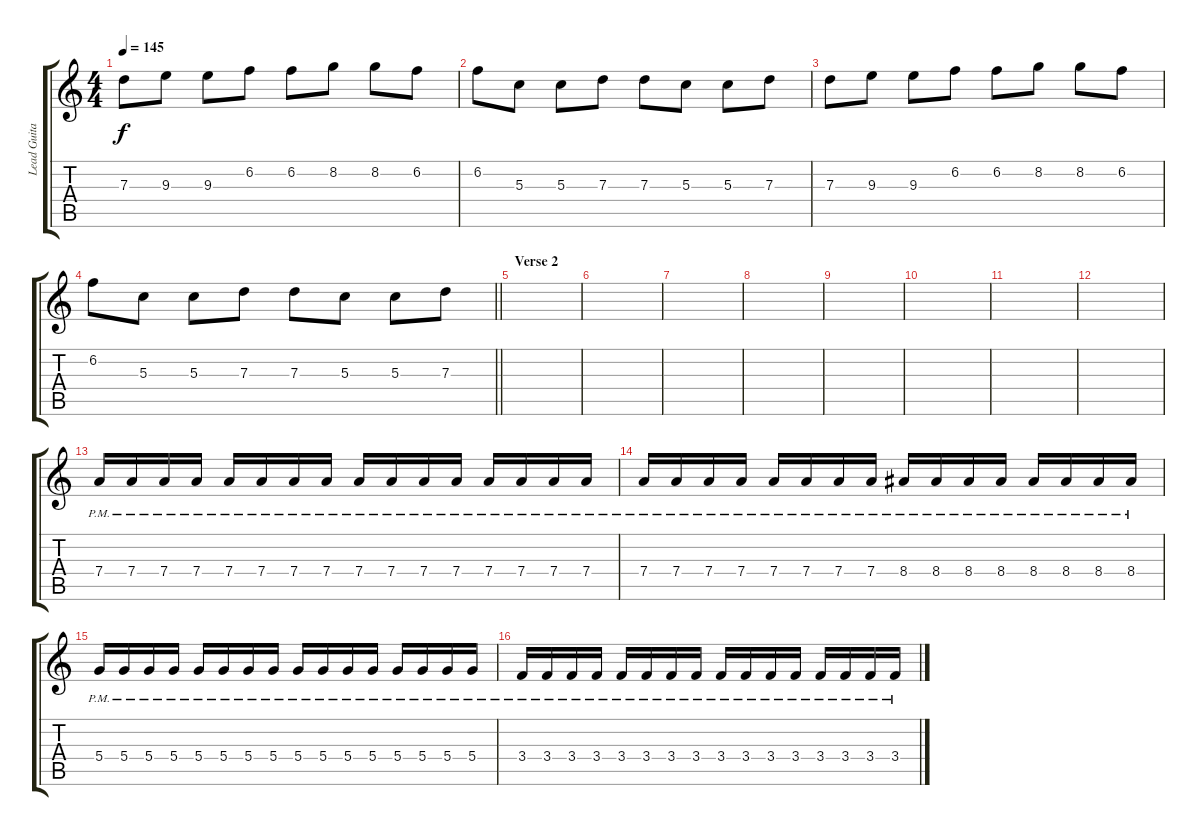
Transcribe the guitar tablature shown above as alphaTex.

\track ("Lead Guitar (Russel)" "Lead Guita") {instrument overdrivenguitar}
\staff {score tabs}
\tuning (E4 B3 G3 D3 A2 E2) {hide}
\ts (4 4)
\tempo 145
\clef g2
\ks c
7.3.8{dy f} 9.3.8 9.3.8 6.2.8 6.2.8 8.2.8 8.2.8 6.2.8 |
6.2.8 5.3.8 5.3.8 7.3.8 7.3.8 5.3.8 5.3.8 7.3.8 |
7.3.8 9.3.8 9.3.8 6.2.8 6.2.8 8.2.8 8.2.8 6.2.8 |
\barLineRight lightlight
6.2.8 5.3.8 5.3.8 7.3.8 7.3.8 5.3.8 5.3.8 7.3.8 |
\section ("" "Verse 2")
|
|
|
|
|
|
|
|
7.4{pm}.16 7.4{pm}.16 7.4{pm}.16 7.4{pm}.16 7.4{pm}.16 7.4{pm}.16 7.4{pm}.16 7.4{pm}.16 7.4{pm}.16 7.4{pm}.16 7.4{pm}.16 7.4{pm}.16 7.4{pm}.16 7.4{pm}.16 7.4{pm}.16 7.4{pm}.16 |
7.4{pm}.16 7.4{pm}.16 7.4{pm}.16 7.4{pm}.16 7.4{pm}.16 7.4{pm}.16 7.4{pm}.16 7.4{pm}.16 8.4{pm}.16 8.4{pm}.16 8.4{pm}.16 8.4{pm}.16 8.4{pm}.16 8.4{pm}.16 8.4{pm}.16 8.4{pm}.16 |
5.4{pm}.16 5.4{pm}.16 5.4{pm}.16 5.4{pm}.16 5.4{pm}.16 5.4{pm}.16 5.4{pm}.16 5.4{pm}.16 5.4{pm}.16 5.4{pm}.16 5.4{pm}.16 5.4{pm}.16 5.4{pm}.16 5.4{pm}.16 5.4{pm}.16 5.4{pm}.16 |
3.4{pm}.16 3.4{pm}.16 3.4{pm}.16 3.4{pm}.16 3.4{pm}.16 3.4{pm}.16 3.4{pm}.16 3.4{pm}.16 3.4{pm}.16 3.4{pm}.16 3.4{pm}.16 3.4{pm}.16 3.4{pm}.16 3.4{pm}.16 3.4{pm}.16 3.4{pm}.16
